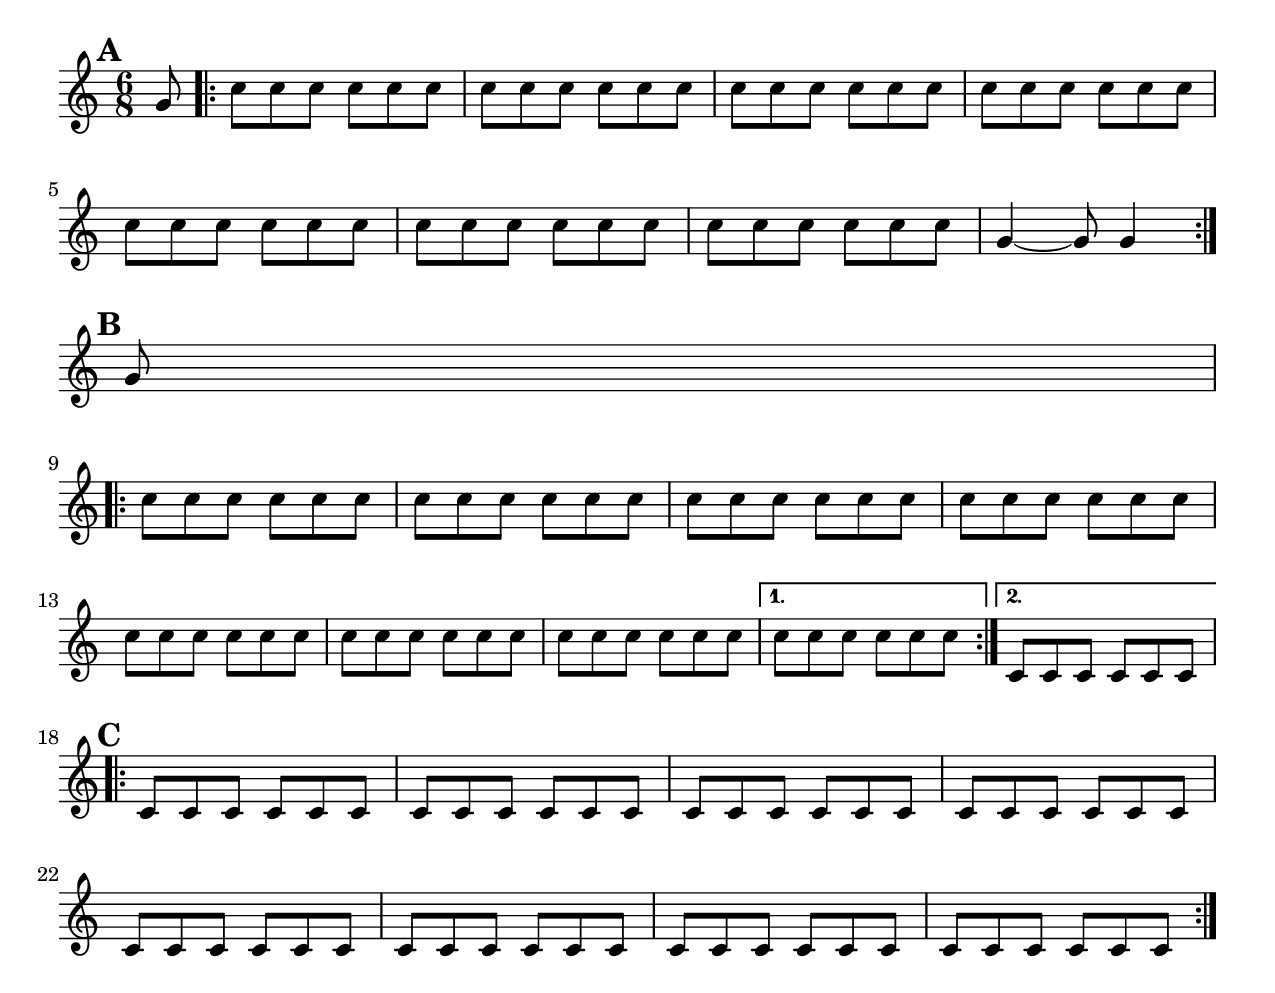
\include "english.ly"
\version "2.24.0"

%=============================================
%   created by MuseScore Version: 1.3
%          September 28, 2014
%=============================================
%% http://lsr.di.unimi.it/LSR/Item?id=838

%LSR completed by P.P.Schneider on Feb. 2014 for v2.18

#(define ((bars-per-line-engraver bar-list) context)
  (let* ((working-copy bar-list)
         (total (1+ (car working-copy))))
    `((acknowledgers
       (paper-column-interface
        . ,(lambda (engraver grob source-engraver)
             (let ((internal-bar (ly:context-property context 'internalBarNumber)))
               (if (and (pair? working-copy)
                        (= (remainder internal-bar total) 0)
                        (eq? #t (ly:grob-property grob 'non-musical)))
                   (begin
                     (set! (ly:grob-property grob 'line-break-permission) 'force)
                     (if (null? (cdr working-copy))
                         (set! working-copy bar-list)
                         (begin
                           (set! working-copy (cdr working-copy))))
                           (set! total (+ total (car working-copy))))))))))))




#(set-global-staff-size 22)
#(set-default-paper-size "letter")

\paper {
 % line-width    = 190\mm
 % left-margin   = 10\mm
 % top-margin    = 10\mm
 % bottom-margin = 20\mm
  %%indent = 0 \mm
  %%set to ##t if your score is less than one page:
  ragged-last-bottom = ##f
  ragged-bottom = ##t
  %% in orchestral scores you probably want the two bold slashes
  %% separating the systems: so uncomment the following line:
  %% system-separator-markup = \slashSeparator
}


myMusic = \relative c'' {
    \time 6/8
    \partial 8
    \mark \default
    g8
    \repeat volta 2 {
            \repeat unfold 7 {  c8 c c c c c  }
      g4~g8 g4
    }
    \break

    \mark \default
        \partial 8 g8
    \repeat volta 2 {
            \repeat unfold 7 {  c8 c c c c c  }
    }
    \alternative {
     { c  c c  c c c}
     { c, c c  c c c}
    }
        \break
    \mark \default
    \repeat volta 2 {
      \repeat unfold 8 {  c8 c c c c c  }
    }
}

\score {
  \new Staff {
    %\once\override Score.RehearsalMark.self-alignment-X = #LEFT
    \override Score.RehearsalMark.break-align-symbols = #'(clef)

    \myMusic
  }
  \layout {
    indent = 0
    \context {
      \Score
      %use the line below to insist on your layout
      %\override NonMusicalPaperColumn.line-break-permission = ##f
      \consists #(bars-per-line-engraver '(4 4 4 5))
    }
  }
}